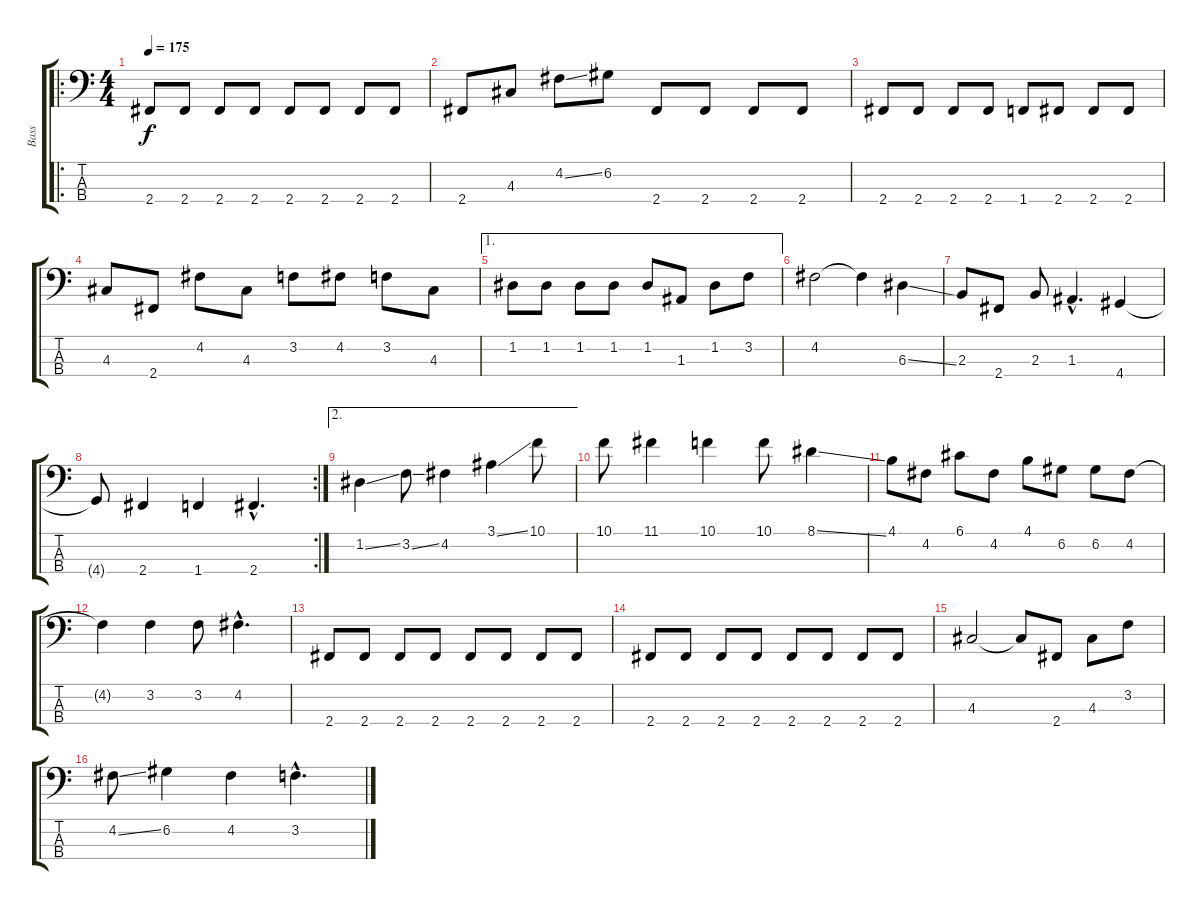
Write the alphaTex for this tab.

\track ("Bass" "Bass") {instrument electricbasspick}
\staff {score tabs}
\tuning (G2 D2 A1 E1) {hide}
\ro
\ts (4 4)
\tempo 175
\clef f4
\ks c
2.4.8{dy f} 2.4.8 2.4.8 2.4.8 2.4.8 2.4.8 2.4.8 2.4.8 |
2.4.8 4.3.8 4.2{ss}.8 6.2.8 2.4.8 2.4.8 2.4.8 2.4.8 |
2.4.8 2.4.8 2.4.8 2.4.8 1.4.8 2.4.8 2.4.8 2.4.8 |
4.3.8 2.4.8 4.2.8 4.3.8 3.2.8 4.2.8 3.2.8 4.3.8 |
\ae 1
1.2.8 1.2.8 1.2.8 1.2.8 1.2.8 1.3.8 1.2.8 3.2.8 |
4.2.2 4.2{t}.4 6.3{ss}.4 |
2.3.8 2.4.8 2.3.8 1.3{hac}.4{d} 4.4.4 |
\rc 2
4.4{t}.8 2.4.4 1.4.4 2.4{hac}.4{d} |
\ae 2
1.2{ss}.4 3.2{ss}.8 4.2.4 3.1{ss}.4 10.1.8 |
10.1.8 11.1.4 10.1.4 10.1.8 8.1{ss}.4 |
4.1.8 4.2.8 6.1.8 4.2.8 4.1.8 6.2.8 6.2.8 4.2.8 |
4.2{t}.4 3.2.4 3.2.8 4.2{hac}.4{d} |
2.4.8 2.4.8 2.4.8 2.4.8 2.4.8 2.4.8 2.4.8 2.4.8 |
2.4.8 2.4.8 2.4.8 2.4.8 2.4.8 2.4.8 2.4.8 2.4.8 |
4.3.2 4.3{t}.8 2.4.8 4.3.8 3.2.8 |
4.2{ss}.8 6.2.4 4.2.4 3.2{hac}.4{d}
